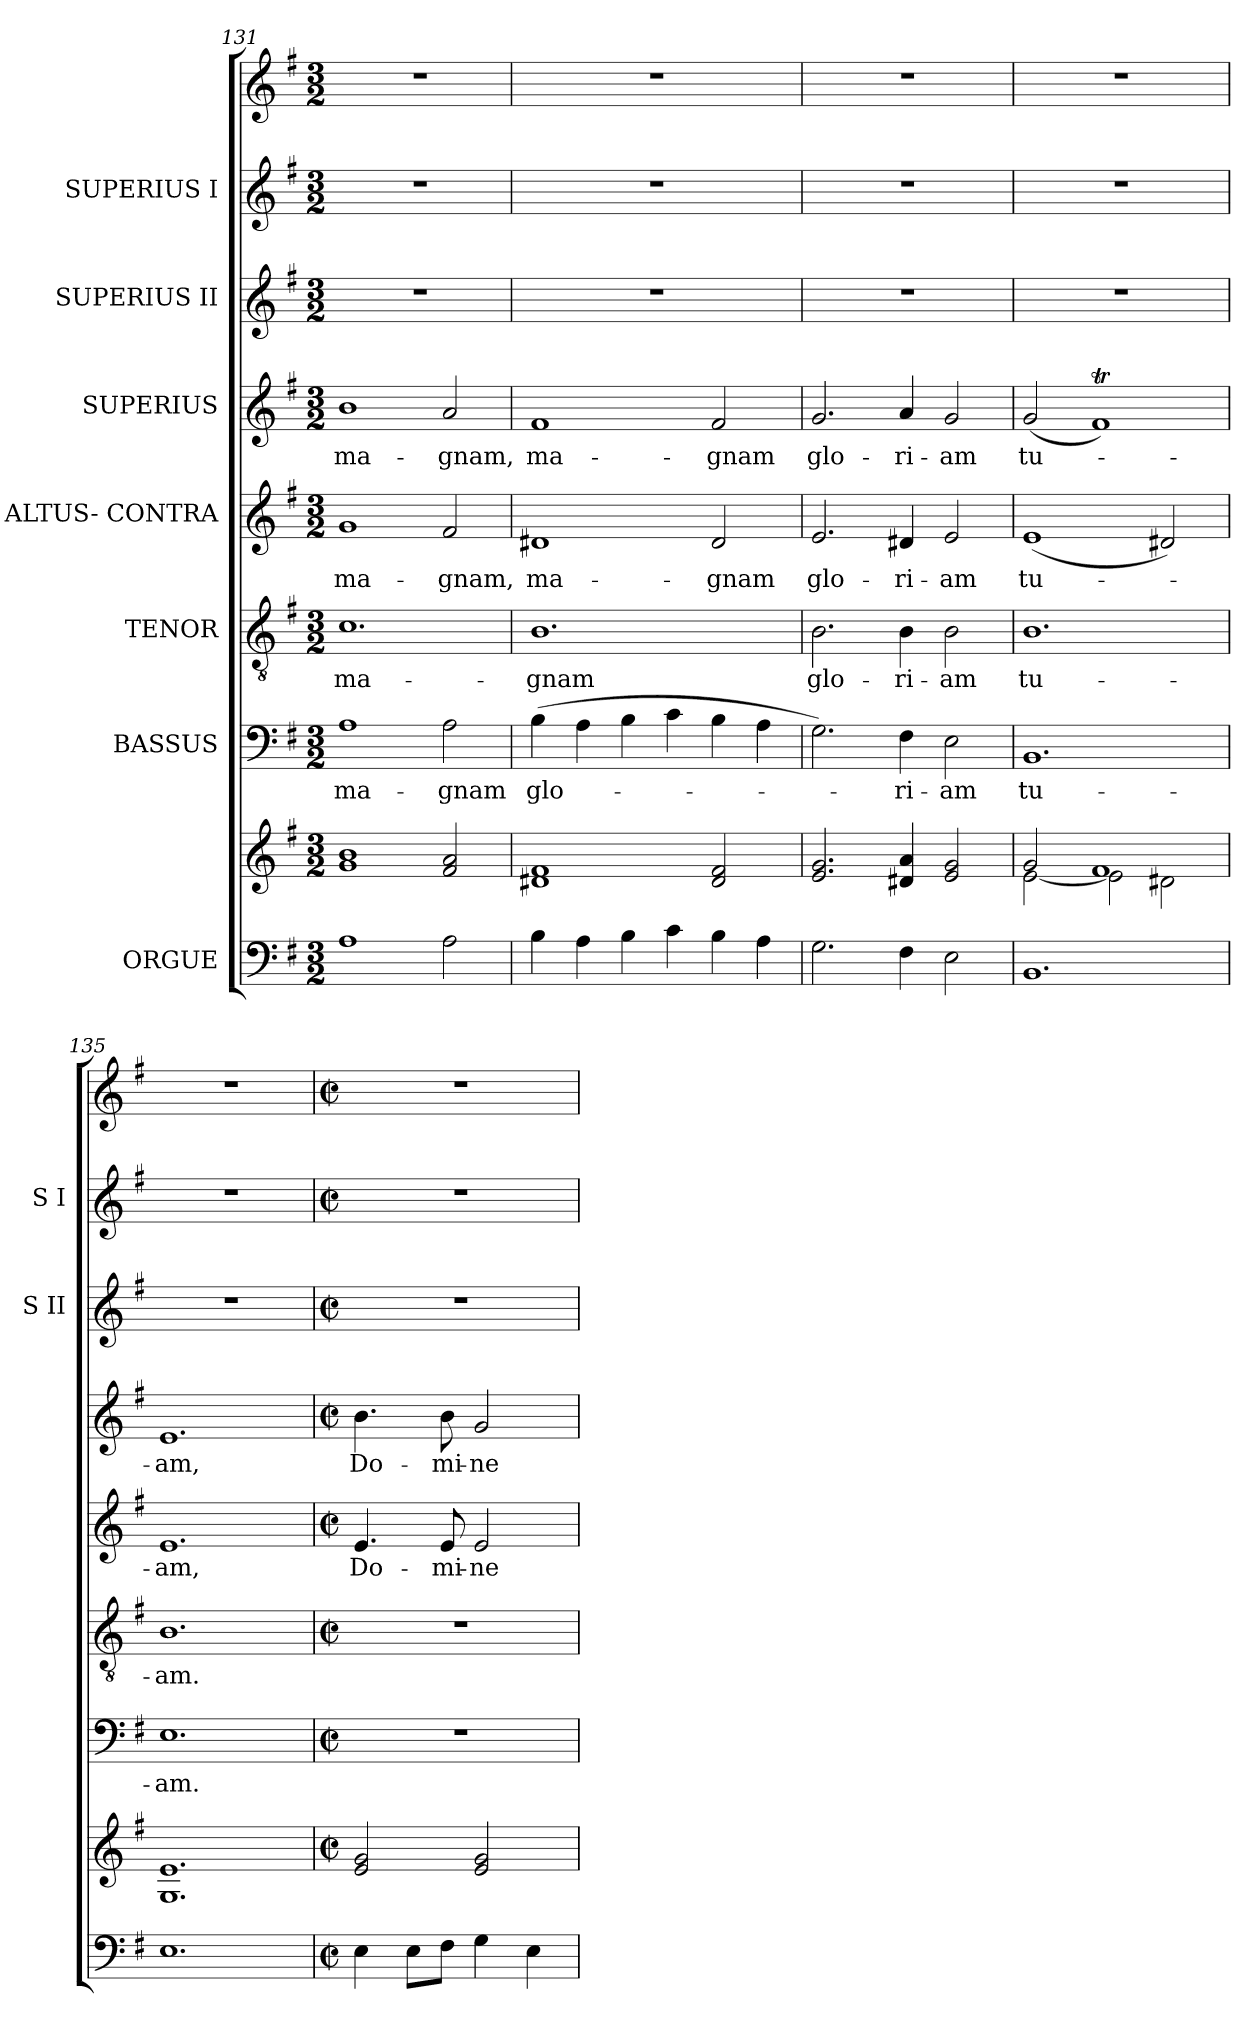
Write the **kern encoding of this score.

**kern	**kern	**kern	**text	**kern	**text	**kern	**text	**kern	**text	**kern	**kern	**kern
*part8	*part8	*part7	*part7	*part6	*part6	*part5	*part5	*part4	*part4	*part3	*part2	*part1
*staff9	*staff8	*staff7	*staff7	*staff6	*staff6	*staff5	*staff5	*staff4	*staff4	*staff3	*staff2	*staff1
*I"ORGUE	*	*I"BASSUS	*	*I"TENOR	*	*I"ALTUS- CONTRA	*	*I"SUPERIUS	*	*I"SUPERIUS II	*I"SUPERIUS I	*
*	*	*	*	*	*	*	*	*	*	*I'S II	*I'S I	*
*clefF4	*clefG2	*clefF4	*	*clefGv2	*	*clefG2	*	*clefG2	*	*clefG2	*clefG2	*clefG2
*k[f#]	*k[f#]	*k[f#]	*	*k[f#]	*	*k[f#]	*	*k[f#]	*	*k[f#]	*k[f#]	*k[f#]
*e:	*e:	*e:	*	*e:	*	*e:	*	*e:	*	*e:	*e:	*e:
*M3/2	*M3/2	*M3/2	*	*M3/2	*	*M3/2	*	*M3/2	*	*M3/2	*M3/2	*M3/2
=131	=131	=131	=131	=131	=131	=131	=131	=131	=131	=131	=131	=131
!	!	!	!LO:LY:b	!	!LO:LY:b	!	!LO:LY:b	!	!LO:LY:b	!	!	!
1A	1g 1b	1A	ma-	1.c	ma-	1g	-ma-	1b	ma-	1.r	1.r	1.r
!	!	!	!LO:LY:b	!	!	!	!LO:LY:b	!	!LO:LY:b	!	!	!
2A\	2f#/ 2a/	2A\	-gnam	.	.	2f#/	-gnam,	2a/	-gnam,	.	.	.
=132	=132	=132	=132	=132	=132	=132	=132	=132	=132	=132	=132	=132
!	!	!	!LO:LY:b	!	!LO:LY:b	!	!LO:LY:b	!	!LO:LY:b	!	!	!
4B\	1d#X 1f#	(>4B\	glo-	1.B	-gnam	1d#X	ma-	1f#	ma-	1.r	1.r	1.r
4A\	.	4A\	.	.	.	.	.	.	.	.	.	.
4B\	.	4B\	.	.	.	.	.	.	.	.	.	.
4c\	.	4c\	.	.	.	.	.	.	.	.	.	.
!	!	!	!	!	!	!	!LO:LY:b	!	!LO:LY:b	!	!	!
4B\	2d#/ 2f#/	4B\	.	.	.	2d#/	-gnam	2f#/	-gnam	.	.	.
4A\	.	4A\	.	.	.	.	.	.	.	.	.	.
=133	=133	=133	=133	=133	=133	=133	=133	=133	=133	=133	=133	=133
!	!	!	!	!	!LO:LY:b	!	!LO:LY:b	!	!LO:LY:b	!	!	!
2.G\	2.e/ 2.g/	2.G\)	.	2.B\	glo-	2.e/	glo-	2.g/	glo-	1.r	1.r	1.r
!	!	!	!LO:LY:b	!	!LO:LY:b	!	!LO:LY:b	!	!LO:LY:b	!	!	!
4F#\	4d#X/ 4a/	4F#\	-ri-	4B\	-ri-	4d#X/	-ri-	4a/	-ri-	.	.	.
!	!	!	!LO:LY:b	!	!LO:LY:b	!	!LO:LY:b	!	!LO:LY:b	!	!	!
2E\	2e/ 2g/	2E\	-am	2B\	-am	2e/	-am	2g/	-am	.	.	.
!!LO:LB:g=z
=134	=134	=134	=134	=134	=134	=134	=134	=134	=134	=134	=134	=134
*	*^	*	*	*	*	*	*	*	*	*	*	*
!	!	!	!	!LO:LY:b	!	!LO:LY:b	!	!LO:LY:b	!	!LO:LY:b	!	!	!
1.BB	2g/	[<2e\	1.BB	tu-	1.B	tu-	(<1e	tu-	(<2g/	tu-	1.r	1.r	1.r
.	1f#	2e\]	.	.	.	.	.	.	1f#t)	.	.	.	.
.	.	2d#X\	.	.	.	.	2d#X/)	.	.	.	.	.	.
=135	=135	=135	=135	=135	=135	=135	=135	=135	=135	=135	=135	=135	=135
!	!	!	!	!LO:LY:b	!	!LO:LY:b	!	!LO:LY:b	!	!LO:LY:b	!	!	!
*	*v	*v	*	*	*	*	*	*	*	*	*	*	*
1.E	1.G 1.e	1.E	-am.	1.B	-am.	1.e	-am,	1.e	-am,	1.r	1.r	1.r
=136	=136	=136	=136	=136	=136	=136	=136	=136	=136	=136	=136	=136
*M2/2	*M2/2	*M2/2	*	*M2/2	*	*M2/2	*	*M2/2	*	*M2/2	*M2/2	*M2/2
*met(c|)	*met(c|)	*met(c|)	*	*met(c|)	*	*met(c|)	*	*met(c|)	*	*met(c|)	*met(c|)	*met(c|)
!	!	!	!	!	!	!	!LO:LY:b	!	!LO:LY:b	!	!	!
4E\	2e/ 2g/	1r	.	1r	.	4.e/	Do-	4.b\	Do-	1r	1r	1r
8E\L	.	.	.	.	.	.	.	.	.	.	.	.
!	!	!	!	!	!	!	!LO:LY:b	!	!LO:LY:b	!	!	!
8F#\J	.	.	.	.	.	8e/	-mi-	8b\	-mi-	.	.	.
!	!	!	!	!	!	!	!LO:LY:b	!	!LO:LY:b	!	!	!
4G\	2e/ 2g/	.	.	.	.	2e/	-ne	2g/	-ne	.	.	.
4E\	.	.	.	.	.	.	.	.	.	.	.	.
=	=	=	=	=	=	=	=	=	=	=	=	=
*-	*-	*-	*-	*-	*-	*-	*-	*-	*-	*-	*-	*-
